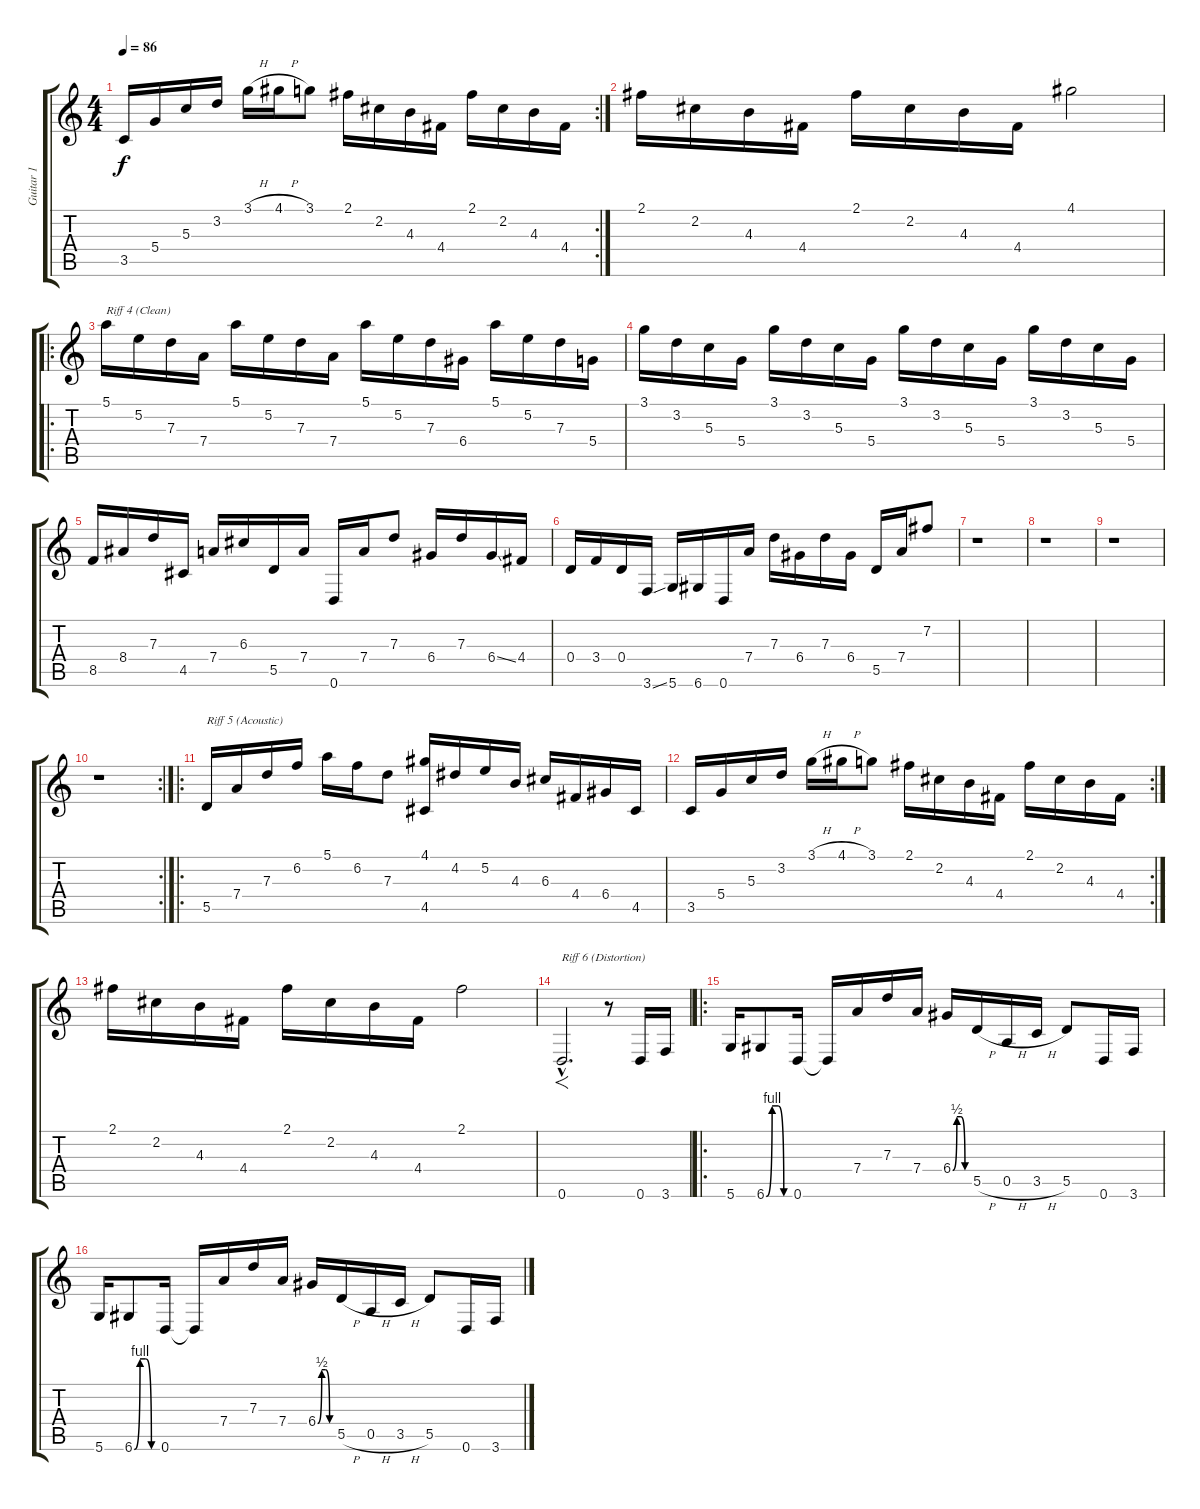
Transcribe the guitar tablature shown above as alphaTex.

\track ("Guitar 1" "Guitar 1") {instrument distortionguitar}
\staff {score tabs}
\tuning (E4 B3 G3 D3 A2 D2) {hide}
\rc 2
\ts (4 4)
\tempo 86
\clef g2
\ks c
3.5.16{dy f} 5.4.16 5.3.16 3.2.16 3.1{h}.16 4.1{h}.16 3.1.8 2.1.16 2.2.16 4.3.16 4.4.16 2.1.16 2.2.16 4.3.16 4.4.16 |
2.1.16 2.2.16 4.3.16 4.4.16 2.1.16 2.2.16 4.3.16 4.4.16 4.1.2 |
\ro
5.1.16{txt "Riff 4 (Clean)" instrument electricguitarclean} 5.2.16 7.3.16 7.4.16 5.1.16 5.2.16 7.3.16 7.4.16 5.1.16 5.2.16 7.3.16 6.4.16 5.1.16 5.2.16 7.3.16 5.4.16 |
3.1.16 3.2.16 5.3.16 5.4.16 3.1.16 3.2.16 5.3.16 5.4.16 3.1.16 3.2.16 5.3.16 5.4.16 3.1.16 3.2.16 5.3.16 5.4.16 |
8.5.16 8.4.16 7.3.16 4.5.16 7.4.16 6.3.16 5.5.16 7.4.16 0.6.16 7.4.16 7.3.8 6.4.16 7.3.16 6.4{ss}.16 4.4.16 |
0.4.16 3.4.16 0.4.16 3.6{ss}.16 5.6.16 6.6.16 0.6.16 7.4.16 7.3.16 6.4.16 7.3.16 6.4.16 5.5.16 7.4.16 7.2.8 |
r.1 |
r.1 |
r.1 |
\rc 2
r.1 |
\ro
5.5.16{txt "Riff 5 (Acoustic)" instrument acousticguitarsteel} 7.4.16 7.3.16 6.2.16 5.1.16 6.2.16 7.3.8 (4.1 4.5).16 4.2.16 5.2.16 4.3.16 6.3.16 4.4.16 6.4.16 4.5.16 |
\rc 2
3.5.16 5.4.16 5.3.16 3.2.16 3.1{h}.16 4.1{h}.16 3.1.8 2.1.16 2.2.16 4.3.16 4.4.16 2.1.16 2.2.16 4.3.16 4.4.16 |
2.1.16 2.2.16 4.3.16 4.4.16 2.1.16 2.2.16 4.3.16 4.4.16 2.1.2 |
0.6{hac}.2{f d txt "Riff 6 (Distortion)" instrument distortionguitar} r.8 0.6.16 3.6.16 |
\ro
5.6.16 6.6{be (custom 0 0 15 4 30 4 45 0 60 0)}.8 0.6.16 0.6{t}.16 7.4.16 7.3.16 7.4.16 6.4{be (custom 0 0 15 2 30 2 45 0 60 0)}.16 5.5{h}.16 0.5{h}.16 3.5{h}.16 5.5.8 0.6.16 3.6.16 |
5.6.16 6.6{be (custom 0 0 15 4 30 4 45 0 60 0)}.8 0.6.16 0.6{t}.16 7.4.16 7.3.16 7.4.16 6.4{be (custom 0 0 15 2 30 2 45 0 60 0)}.16 5.5{h}.16 0.5{h}.16 3.5{h}.16 5.5.8 0.6.16 3.6.16
